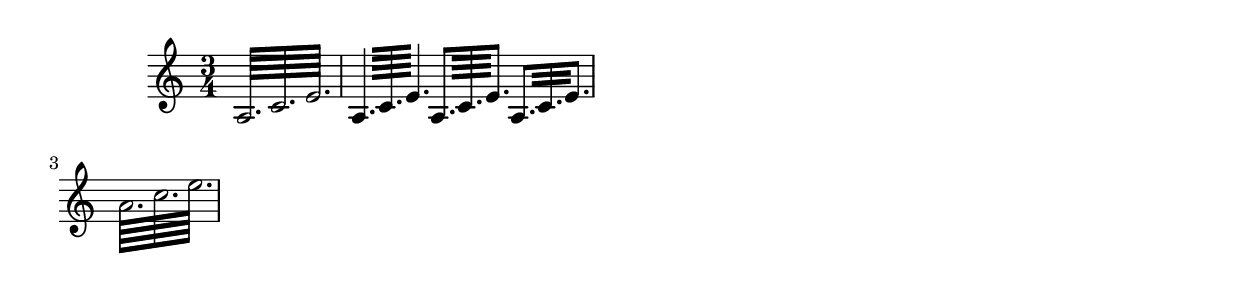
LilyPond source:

\version "2.14.0"

\header {
  texidoc = "A tremolo can have more than two notes. Also check that
linebreaks between tremolos still work and that empty tremolos don't crash."
}

\paper { ragged-right = ##t }
\score {
  \new Staff \relative c' {
    \time 3/4
    \repeat tremolo 16 { a64 c e } |
    \repeat tremolo 8 { a,64 c e }
    \repeat tremolo 4 { a,64 c e }
    \repeat tremolo 2 { a,32 c e } |\break
    \repeat tremolo 16 { a64 c e }
    \repeat tremolo 8 {} |
  }
}
